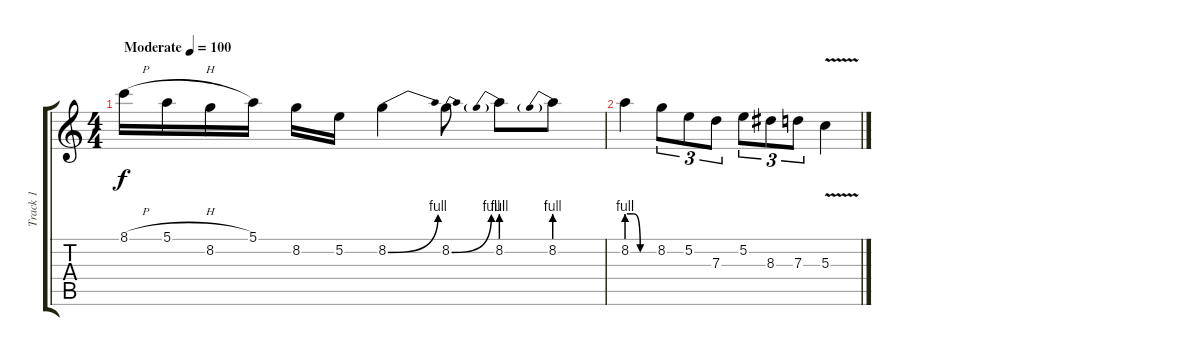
\track ("Track 1" "Track 1") {instrument overdrivenguitar}
\staff {score tabs}
\tuning (E4 B3 G3 D3 A2 E2) {hide}
\ts (4 4)
\tempo (100 "Moderate")
\clef g2
\ks c
8.1{h}.16{dy f instrument overdrivenguitar} 5.1{h}.16 8.2.16 5.1.16 8.2.16 5.2.16 8.2{be (bend 0 0 60 4)}.4 8.2{be (bend 0 0 60 4)}.8 8.2{be (prebend 0 4 60 4)}.8 8.2{be (prebend 0 4 60 4)}.8 |
8.2{be (custom 0 4 15 4 30 0 45 0 60 0)}.4 8.2.8{tu (3 2)} 5.2.8{tu (3 2)} 7.3.8{tu (3 2)} 5.2.8{tu (3 2)} 8.3.8{tu (3 2)} 7.3.8{tu (3 2)} 5.3{v}.4
